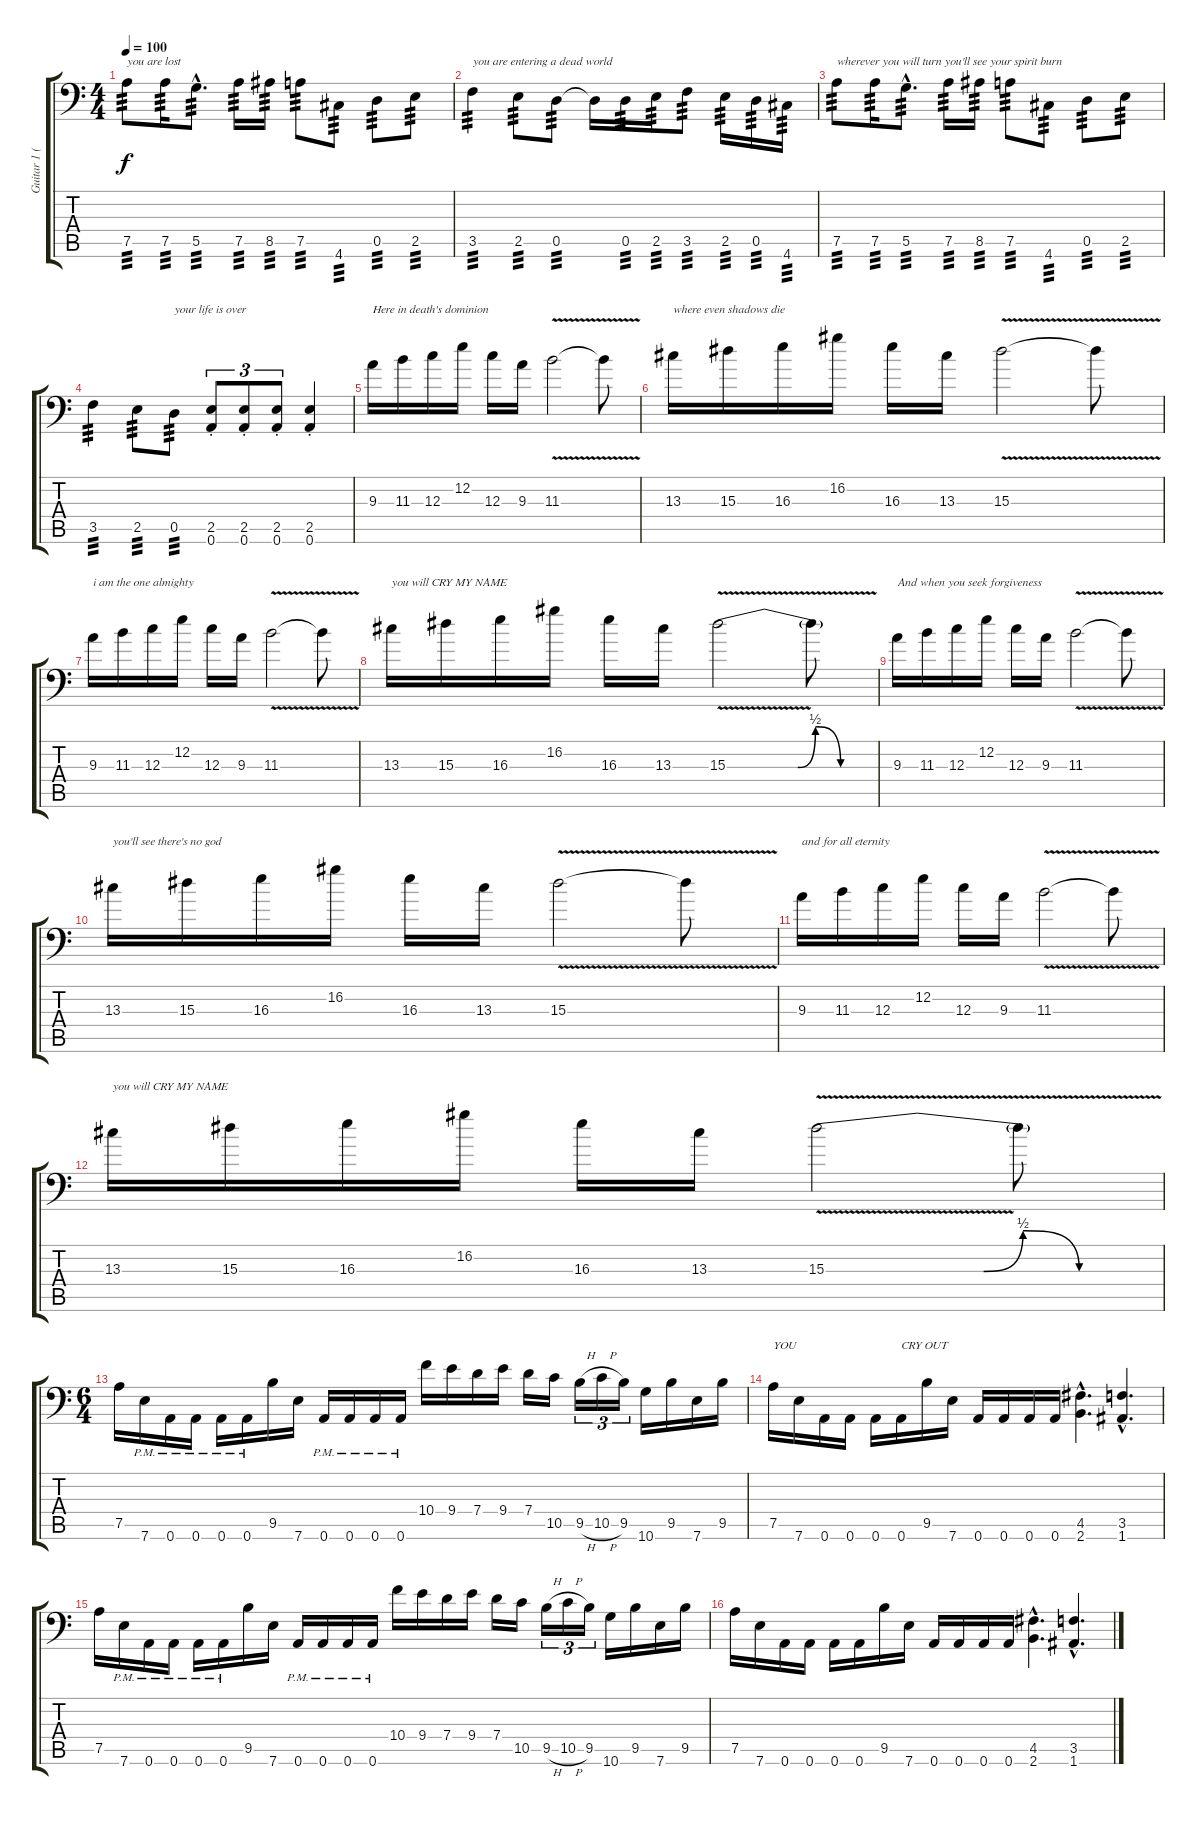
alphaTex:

\track ("Guitar 1 (Main)" "Guitar 1 (") {instrument distortionguitar}
\staff {score tabs}
\tuning (A3 E3 C3 G2 D2 A1) {hide}
\ts (4 4)
\tempo 100
\clef f4
\ks c
7.5.8{txt "you are lost" tp 3 dy f volume 16} 7.5.16{tp 3} 5.5{hac}.8{d tp 3} 7.5.16{tp 3} 8.5.16{tp 3} 7.5.8{tp 3} 4.6.8{tp 3} 0.5.8{tp 3} 2.5.8{tp 3} |
3.5.4{txt "you are entering a dead world" tp 3} 2.5.8{tp 3} 0.5.8{tp 3} 0.5{t}.16 0.5.16{tp 3} 2.5.16{tp 3} 3.5.8{tp 3} 2.5.16{tp 3} 0.5.16{tp 3} 4.6.16{tp 3} |
7.5.8{txt "wherever you will turn you'll see your spirit burn" tp 3} 7.5.16{tp 3} 5.5{hac}.8{d tp 3} 7.5.16{tp 3} 8.5.16{tp 3} 7.5.8{tp 3} 4.6.8{tp 3} 0.5.8{tp 3} 2.5.8{tp 3} |
3.5.4{tp 3} 2.5.8{tp 3} 0.5.8{txt "your life is over" tp 3} (2.5{st} 0.6{st}).8{tu (3 2)} (2.5{st} 0.6{st}).8{tu (3 2)} (2.5{st} 0.6{st}).8{tu (3 2)} (2.5{st} 0.6{st}).4 |
9.3.16{txt "Here in death's dominion"} 11.3.16 12.3.16 12.2.16 12.3.16 9.3.16 11.3{v}.2 11.3{t}.8 |
13.3.16{txt "where even shadows die"} 15.3.16 16.3.16 16.2.16 16.3.16 13.3.16 15.3{v}.2 15.3{t}.8 |
9.3.16{txt "i am the one almighty"} 11.3.16 12.3.16 12.2.16 12.3.16 9.3.16 11.3{v}.2 11.3{t}.8 |
13.3.16{txt "you will CRY MY NAME"} 15.3.16 16.3.16 16.2.16 16.3.16 13.3.16 15.3{be (custom 0 0 28 0 35 2 45 0 60 0) v}.2 15.3{t}.8 |
9.3.16{txt "And when you seek forgiveness"} 11.3.16 12.3.16 12.2.16 12.3.16 9.3.16 11.3{v}.2 11.3{t}.8 |
13.3.16{txt "you'll see there's no god"} 15.3.16 16.3.16 16.2.16 16.3.16 13.3.16 15.3{v}.2 15.3{t}.8 |
9.3.16{txt "and for all eternity"} 11.3.16 12.3.16 12.2.16 12.3.16 9.3.16 11.3{v}.2 11.3{t}.8 |
13.3.16{txt "you will CRY MY NAME"} 15.3.16 16.3.16 16.2.16 16.3.16 13.3.16 15.3{be (custom 0 0 28 0 35 2 45 0 60 0) v}.2 15.3{t}.8 |
\ts (6 4)
7.5.16 7.6{pm}.16 0.6{pm}.16 0.6{pm}.16 0.6{pm}.16 0.6{pm}.16 9.5.16 7.6.16 0.6{pm}.16 0.6{pm}.16 0.6{pm}.16 0.6{pm}.16 10.4.16 9.4.16 7.4.16 9.4.16 7.4.16 10.5.16 9.5{h}.16{tu (3 2)} 10.5{h}.16{tu (3 2)} 9.5.16{tu (3 2)} 10.6.16 9.5.16 7.6.16 9.5.16 |
7.5.16{txt "YOU"} 7.6.16 0.6.16 0.6.16 0.6.16 0.6.16{txt "CRY OUT"} 9.5.16 7.6.16 0.6.16 0.6.16 0.6.16 0.6.16 (4.5{hac} 2.6{hac}).4{d} (3.5{hac} 1.6{hac}).4{d} |
7.5.16 7.6{pm}.16 0.6{pm}.16 0.6{pm}.16 0.6{pm}.16 0.6{pm}.16 9.5.16 7.6.16 0.6{pm}.16 0.6{pm}.16 0.6{pm}.16 0.6{pm}.16 10.4.16 9.4.16 7.4.16 9.4.16 7.4.16 10.5.16 9.5{h}.16{tu (3 2)} 10.5{h}.16{tu (3 2)} 9.5.16{tu (3 2)} 10.6.16 9.5.16 7.6.16 9.5.16 |
7.5.16 7.6.16 0.6.16 0.6.16 0.6.16 0.6.16 9.5.16 7.6.16 0.6.16 0.6.16 0.6.16 0.6.16 (4.5{hac} 2.6{hac}).4{d} (3.5{hac} 1.6{hac}).4{d}
